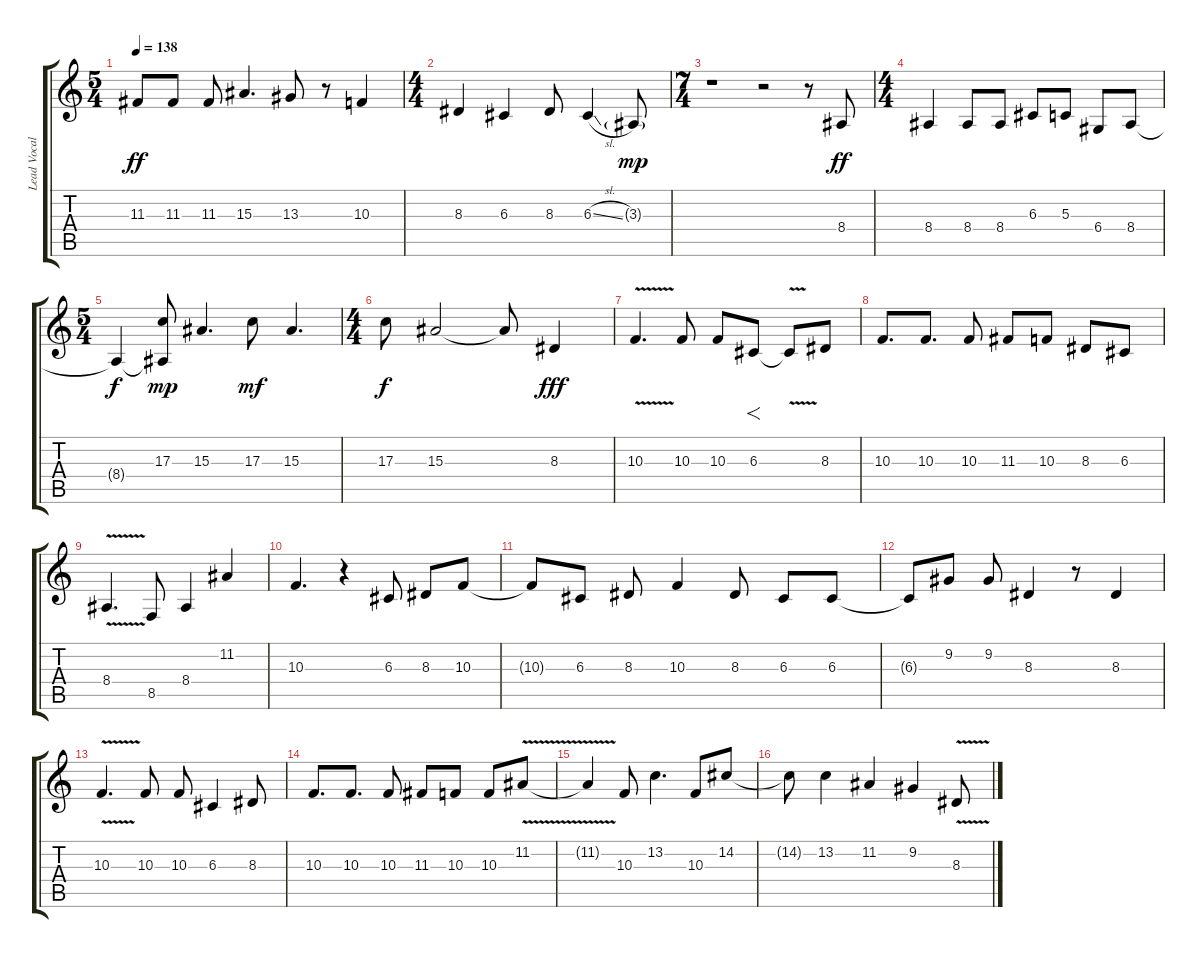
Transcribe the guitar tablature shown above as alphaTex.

\track ("Lead Vocals" "Lead Vocal") {instrument trumpet}
\staff {score tabs}
\tuning (E4 B3 G3 D3 A2 E2) {hide}
\ts (5 4)
\tempo 138
\clef g2
\ks c
11.3.8{dy ff} 11.3.8 11.3.8 15.3.4{d} 13.3.8 r.8 10.3.4 |
\ts (4 4)
8.3.4 6.3.4 8.3.8 6.3{sl}.4 3.3{g}.8{dy mp} |
\ts (7 4)
r.1 r.2 r.8 8.4.8{dy ff} |
\ts (4 4)
8.4.4 8.4.8 8.4.8 6.3.8 5.3.8 6.4.8 8.4.8 |
\ts (5 4)
8.4{t}.4{dy f} (17.3 8.4{t}).8{dy mp} 15.3.4{d} 17.3.8{dy mf} 15.3.4{d} |
\ts (4 4)
17.3.8{dy f} 15.3.2 15.3{t}.8 8.3.4{dy fff balance 8} |
10.3{v}.4{d} 10.3.8 10.3.8 6.3.8{f} 6.3{v t}.8 8.3.8 |
10.3.8{d} 10.3.8{d} 10.3.8 11.3.8 10.3.8 8.3.8 6.3.8 |
8.4{v}.4{d} 8.5.8 8.4.4 11.2.4 |
10.3.4{d} r.4 6.3.8 8.3.8 10.3.8 |
10.3{t}.8 6.3.8 8.3.8 10.3.4 8.3.8 6.3.8 6.3.8 |
6.3{t}.8 9.2.8 9.2.8 8.3.4 r.8 8.3.4 |
10.3{v}.4{d} 10.3.8 10.3.8 6.3.4 8.3.8 |
10.3.8{d} 10.3.8{d} 10.3.8 11.3.8 10.3.8 10.3.8 11.2{v}.8 |
11.2{t}.4 10.3.8 13.2.4{d} 10.3.8 14.2.8 |
14.2{t}.8 13.2.4 11.2.4 9.2.4 8.3{v}.8
